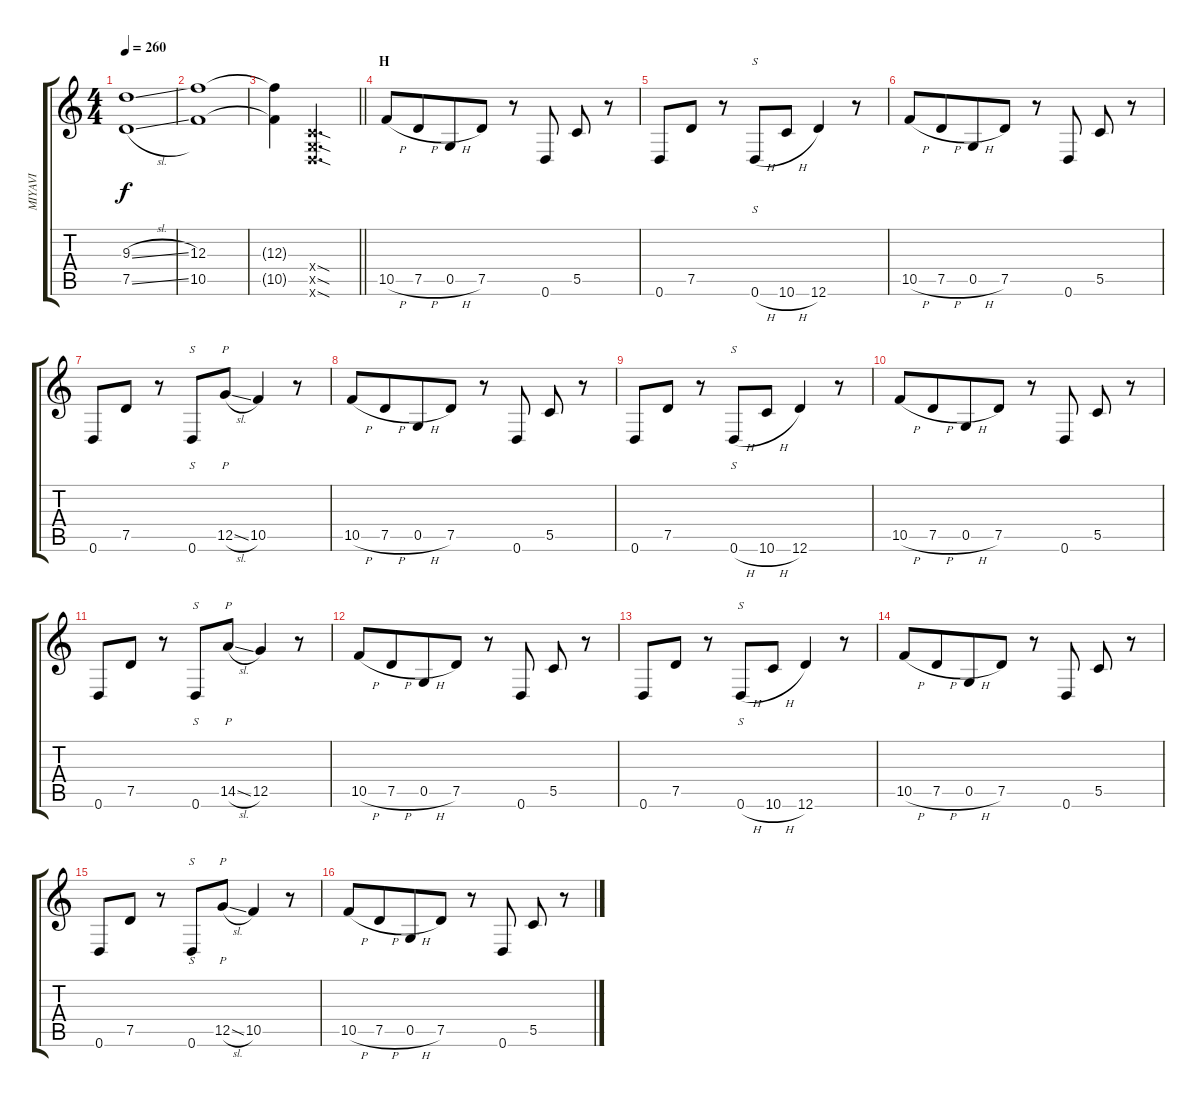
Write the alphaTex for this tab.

\track ("MIYAVI" "MIYAVI") {instrument electricguitarclean}
\staff {score tabs}
\tuning (D4 A3 F3 C3 G2 D2) {hide}
\ts (4 4)
\tempo 260
\clef g2
\ks c
(9.3{sl t} 7.5{sl t}).1{dy f} |
(12.3 10.5).1 |
\barLineRight lightlight
(12.3{t} 10.5{t}).4 (0.4{sod x} 0.5{sod x} 0.6{sod x}).2{d} |
\section ("" "H")
10.5{h}.8{volume 12 instrument distortionguitar} 7.5{h}.8{beam merge} 0.5{h}.8 7.5.8 r.8 0.6.8 5.5.8 r.8 |
0.6.8 7.5.8 r.8 0.6{h}.8{s beam merge} 10.6{h}.8 12.6.4 r.8 |
10.5{h}.8 7.5{h}.8{beam merge} 0.5{h}.8 7.5.8 r.8 0.6.8 5.5.8 r.8 |
0.6.8 7.5.8 r.8 0.6.8{s beam merge} 12.5{sl}.8{p} 10.5.4 r.8 |
10.5{h}.8 7.5{h}.8{beam merge} 0.5{h}.8 7.5.8 r.8 0.6.8 5.5.8 r.8 |
0.6.8 7.5.8 r.8 0.6{h}.8{s beam merge} 10.6{h}.8 12.6.4 r.8 |
10.5{h}.8 7.5{h}.8{beam merge} 0.5{h}.8 7.5.8 r.8 0.6.8 5.5.8 r.8 |
0.6.8 7.5.8 r.8 0.6.8{s beam merge} 14.5{sl}.8{p} 12.5.4 r.8 |
10.5{h}.8 7.5{h}.8{beam merge} 0.5{h}.8 7.5.8 r.8 0.6.8 5.5.8 r.8 |
0.6.8 7.5.8 r.8 0.6{h}.8{s beam merge} 10.6{h}.8 12.6.4 r.8 |
10.5{h}.8 7.5{h}.8{beam merge} 0.5{h}.8 7.5.8 r.8 0.6.8 5.5.8 r.8 |
0.6.8 7.5.8 r.8 0.6.8{s beam merge} 12.5{sl}.8{p} 10.5.4 r.8 |
10.5{h}.8 7.5{h}.8{beam merge} 0.5{h}.8 7.5.8 r.8 0.6.8 5.5.8 r.8
